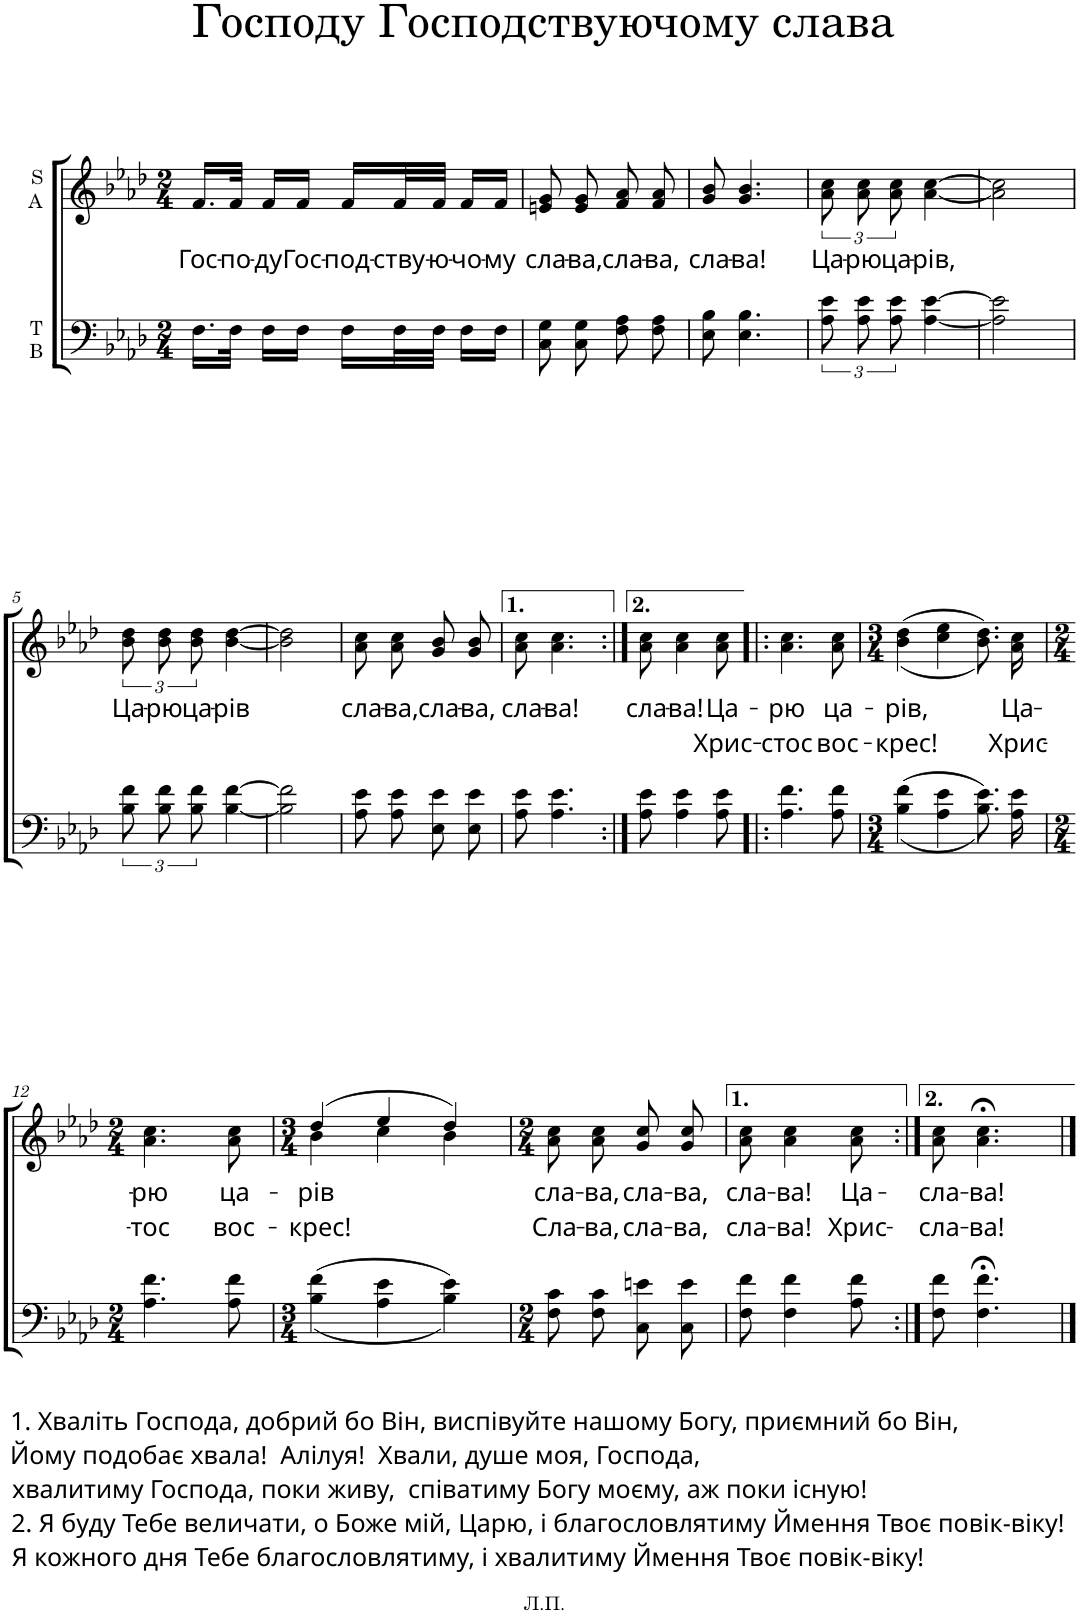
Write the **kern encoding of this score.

**kern	**kern	**text	**text
*part2	*part1	*part1	*part1
*staff2	*staff1	*staff1	*staff1
*I"T B	*I"S A	*	*
*clefF4	*clefG2	*	*
*k[b-e-a-d-]	*k[b-e-a-d-]	*	*
*M2/4	*M2/4	*	*
=	=	=	=
!	!	!LO:LY:b	!
16.F\LL	16.f/LL	Гос-	.
!	!	!LO:LY:b	!
32F\JJk	32f/JJk	-по-	.
!	!	!LO:LY:b	!
16F\LL	16f/LL	-ду	.
!	!	!LO:LY:b	!
16F\JJ	16f/JJ	Гос-	.
!	!	!LO:LY:b	!
16F\LL	16f/LL	-под-	.
!	!	!LO:LY:b	!
32F\L	32f/L	-ству-	.
!	!	!LO:LY:b	!
32F\JJJ	32f/JJJ	-ю-	.
!	!	!LO:LY:b	!
16F\LL	16f/LL	-чо-	.
!	!	!LO:LY:b	!
16F\JJ	16f/JJ	-му	.
=1	=1	=1	=1
!	!	!LO:LY:b	!
8C\ 8G\	8en/ 8g/	сла-	.
!	!	!LO:LY:b	!
8C\ 8G\	8e/ 8g/	-ва,	.
!	!	!LO:LY:b	!
8F\ 8A-\	8f/ 8a-/	сла-	.
!	!	!LO:LY:b	!
8F\ 8A-\	8f/ 8a-/	-ва,	.
=2	=2	=2	=2
!	!	!LO:LY:b	!
8E-\ 8B-\	8g/ 8b-/	сла-	.
!	!	!LO:LY:b	!
4.E-\ 4.B-\	4.g/ 4.b-/	-ва!	.
=3	=3	=3	=3
!	!	!LO:LY:b	!
12A-\ 12e-\	12a-\ 12cc\	Ца-	.
!	!	!LO:LY:b	!
12A-\ 12e-\	12a-\ 12cc\	-рю	.
!	!	!LO:LY:b	!
12A-\ 12e-\	12a-\ 12cc\	ца-	.
!	!	!LO:LY:b	!
[4A-\ [4e-\	[4a-\ [4cc\	-рів,	.
=4	=4	=4	=4
2A-\] 2e-\]	2a-\] 2cc\]	.	.
!!LO:LB:g=z
=5	=5	=5	=5
!	!	!LO:LY:b	!
12B-\ 12f\	12b-\ 12dd-\	Ца-	.
!	!	!LO:LY:b	!
12B-\ 12f\	12b-\ 12dd-\	-рю	.
!	!	!LO:LY:b	!
12B-\ 12f\	12b-\ 12dd-\	ца-	.
!	!	!LO:LY:b	!
[4B-\ [4f\	[4b-\ [4dd-\	-рів	.
=6	=6	=6	=6
2B-\] 2f\]	2b-\] 2dd-\]	.	.
=7	=7	=7	=7
!	!	!LO:LY:b	!
8A-\ 8e-\	8a-\ 8cc\	сла-	.
!	!	!LO:LY:b	!
8A-\ 8e-\	8a-\ 8cc\	-ва,	.
!	!	!LO:LY:b	!
8E-\ 8e-\	8g/ 8b-/	сла-	.
!	!	!LO:LY:b	!
8E-\ 8e-\	8g/ 8b-/	-ва,	.
=8	=8	=8	=8
!	!	!LO:LY:b	!
8A-\ 8e-\	8a-\ 8cc\	сла-	.
!	!	!LO:LY:b	!
4.A-\ 4.e-\	4.a-\ 4.cc\	-ва!	.
=9:|!	=9:|!	=9:|!	=9:|!
!	!	!LO:LY:b	!
8A-\ 8e-\	8a-\ 8cc\	сла-	.
!	!	!LO:LY:b	!
4A-\ 4e-\	4a-\ 4cc\	-ва!	.
!	!	!LO:LY:b	!LO:LY:b
8A-\ 8e-\	8a-\ 8cc\	Ца-	Хрис-
=10!|:	=10!|:	=10!|:	=10!|:
!	!	!LO:LY:b	!LO:LY:b
4.A-\ 4.f\	4.a-\ 4.cc\	-рю	-стос
!	!	!LO:LY:b	!LO:LY:b
8A-\ 8f\	8a-\ 8cc\	ца-	вос-
=11	=11	=11	=11
*M3/4	*M3/4	*	*
!	!	!LO:LY:b	!LO:LY:b
((<4B-\ 4f\	((<4b-\ 4dd-\	-рів,	-крес!
4A-\ 4e-\	4cc\ 4ee-\	.	.
8.B-\ 8.e-\))	8.b-\ 8.dd-\))	.	.
!	!	!LO:LY:b	!LO:LY:b
16A-\ 16e-\	16a-\ 16cc\	Ца-	Хрис-
!!LO:LB:g=z
=12	=12	=12	=12
*M2/4	*M2/4	*	*
!LO:TX:b:t=1. Хваліть Господа, добрий бо Він, виспівуйте нашому Богу, приємний бо Він,	!	!	!
!LO:TX:b:t=Йому подобає хвала!  Алілуя!  Хвали, душе моя, Господа,	!	!	!
!LO:TX:b:t=хвалитиму Господа, поки живу,  співатиму Богу моєму, аж поки існую!	!	!	!
!LO:TX:b:t=2. Я буду Тебе величати, о Боже мій, Царю, і благословлятиму Ймення Твоє повік-віку!	!	!	!
!LO:TX:b:t=Я кожного дня Тебе благословлятиму, і хвалитиму Ймення Твоє повік-віку!	!	!	!
!	!	!LO:LY:b	!LO:LY:b
4.A-\ 4.f\	4.a-\ 4.cc\	-рю	-тос
!	!	!LO:LY:b	!LO:LY:b
8A-\ 8f\	8a-\ 8cc\	ца-	вос-
=13	=13	=13	=13
*M3/4	*M3/4	*	*
!	!	!LO:LY:b	!LO:LY:b
*	*^	*	*
((<4B-\ 4f\	(4dd-/	4b-\	-рів	-крес!
4A-\ 4e-\	4ee-/	4cc\	.	.
4B-\ 4e-\))	4dd-/)	4b-\	.	.
*	*v	*v	*	*
=14	=14	=14	=14
*M2/4	*M2/4	*	*
*	*^	*	*
!	!	!	!LO:LY:b	!LO:LY:b
*	*v	*v	*	*
8F\ 8c\	8a-\ 8cc\	сла-	Сла-
!	!	!LO:LY:b	!LO:LY:b
8F\ 8c\	8a-\ 8cc\	-ва,	-ва,
!	!	!LO:LY:b	!LO:LY:b
8C\ 8en\	8g/ 8cc/	сла-	сла-
!	!	!LO:LY:b	!LO:LY:b
8C\ 8e\	8g/ 8cc/	-ва,	-ва,
=15	=15	=15	=15
!	!	!LO:LY:b	!LO:LY:b
8F\ 8f\	8a-\ 8cc\	сла-	сла-
!	!	!LO:LY:b	!LO:LY:b
4F\ 4f\	4a-\ 4cc\	-ва!	-ва!
!	!	!LO:LY:b	!LO:LY:b
8A-\ 8f\	8a-\ 8cc\	Ца-	Хрис-
=16:|!	=16:|!	=16:|!	=16:|!
!	!	!LO:LY:b	!LO:LY:b
8F\ 8f\	8a-\ 8cc\	сла-	сла-
!	!	!LO:LY:b	!LO:LY:b
4.F\;< 4.f\;<	4.a-\;< 4.cc\;<	-ва!	-ва!
==	==	==	==
*-	*-	*-	*-
